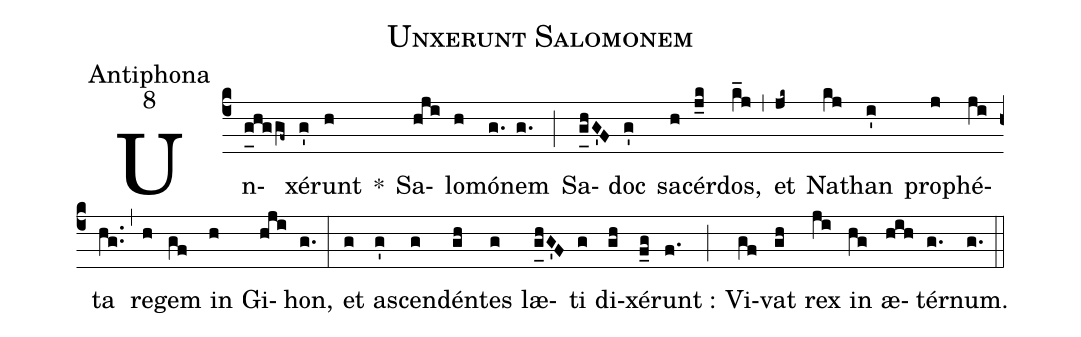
name:Unxerunt Salomonem;
office-part:Antiphona;
mode:8;
%%
(c4) Un(g_[uh:l]hggf~)xé(g')runt(h) *() Sa(hji)lo(h)mó(g.)nem(g.) (;) Sa(g_[uh:l]hG'F)doc(g') sa(h)cér(j_k)dos,(k_j) (,) et(jk~) Na(kj)than(i') pro(j)phé(ji)ta(hg..) (,) re(h)gem(gf) in(h) Gi(hji)hon,(g.) (:) et(g) a(g')scen(g)dén(gh)tes(g) læ(g_[uh:l]hG'F)ti(g) di(gh)xé(f_g)runt :(f.) (;) Vi(gf)vat(gh) rex(ji) in(hg) æ(hih)tér(g.)num.(g.) (::)
